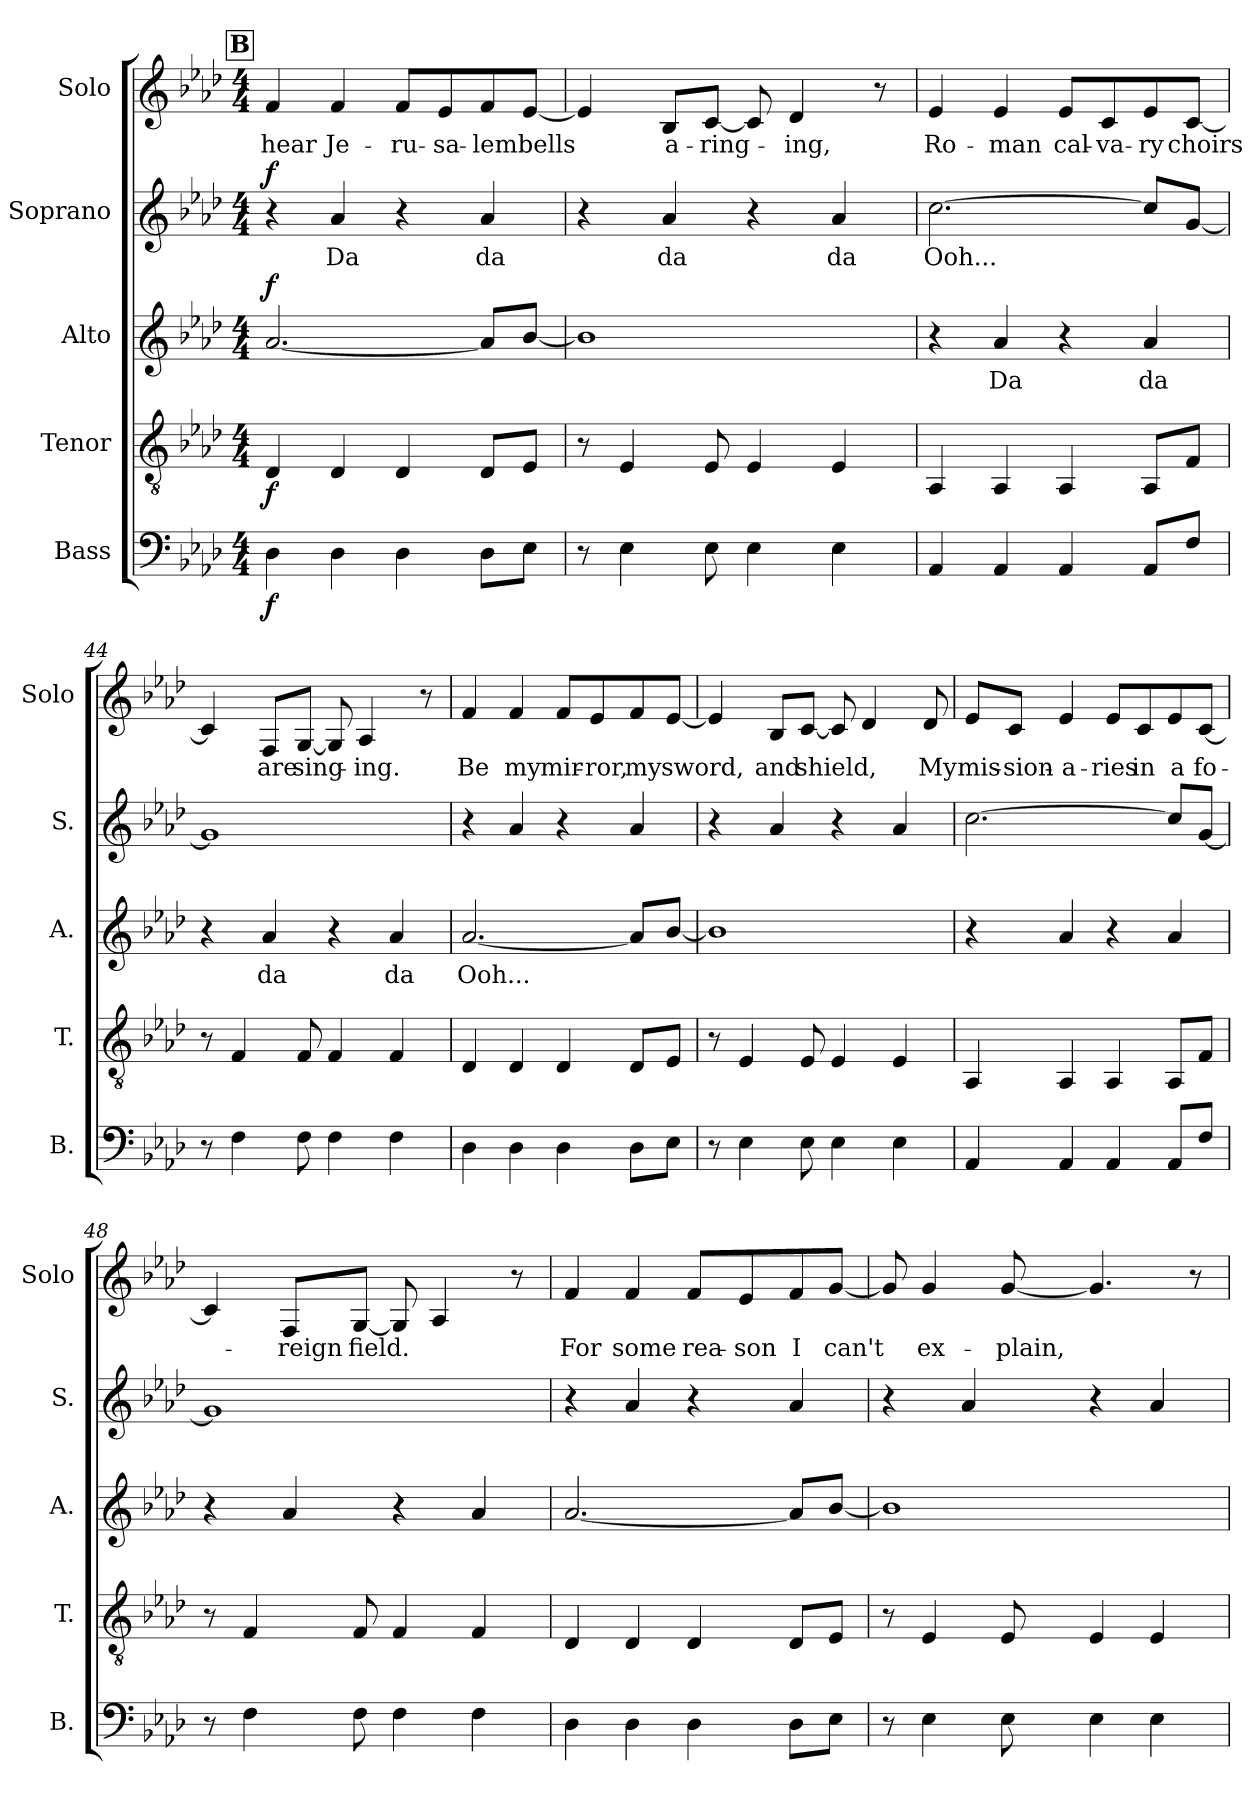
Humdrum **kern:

**kern	**dynam	**kern	**dynam	**kern	**text	**dynam	**kern	**text	**dynam	**kern	**text
*part5	*part5	*part4	*part4	*part3	*part3	*part3	*part2	*part2	*part2	*part1	*part1
*staff5	*staff5	*staff4	*staff4	*staff3	*staff3	*staff3	*staff2	*staff2	*staff2	*staff1	*staff1
*I"Bass	*	*I"Tenor	*	*I"Alto	*	*	*I"Soprano	*	*	*I"Solo	*
*I'B.	*	*I'T.	*	*I'A.	*	*	*I'S.	*	*	*I'Solo	*
*clefF4	*	*clefGv2	*	*clefG2	*	*	*clefG2	*	*	*clefG2	*
*k[b-e-a-d-]	*	*k[b-e-a-d-]	*	*k[b-e-a-d-]	*	*	*k[b-e-a-d-]	*	*	*k[b-e-a-d-]	*
*M4/4	*	*M4/4	*	*M4/4	*	*	*M4/4	*	*	*M4/4	*
!!LO:REH:place=s1:a:B:fs=14:t=B
=41	=41	=41	=41	=41	=41	=41	=41	=41	=41	=41	=41
!	!LO:DY:b	!	!LO:DY:b	!	!	!LO:DY:b	!	!	!LO:DY:b	!	!
4D-\	f	4D-/	f	[2.a-/	.	f	4r	.	f	4f/	hear
4D-\	.	4D-/	.	.	.	.	4a-/	Da	.	4f/	Je-
4D-\	.	4D-/	.	.	.	.	4r	.	.	8f/L	ru-
.	.	.	.	.	.	.	.	.	.	8e-/	-sa-
8D-\L	.	8D-/L	.	8a-/L]	.	.	4a-/	da	.	8f/	-lem
8E-\J	.	8E-/J	.	[8b-/J	.	.	.	.	.	[8e-/J	bells
=42	=42	=42	=42	=42	=42	=42	=42	=42	=42	=42	=42
8r	.	8r	.	1b-]	.	.	4r	.	.	4e-/]	.
4E-\	.	4E-/	.	.	.	.	.	.	.	.	.
.	.	.	.	.	.	.	4a-/	da	.	8B-/L	a-
8E-\	.	8E-/	.	.	.	.	.	.	.	[8c/J	-ring-
4E-\	.	4E-/	.	.	.	.	4r	.	.	8c/]	.
.	.	.	.	.	.	.	.	.	.	4d-/	-ing,
4E-\	.	4E-/	.	.	.	.	4a-/	da	.	.	.
.	.	.	.	.	.	.	.	.	.	8r	.
!!LO:PB:g=z
=43	=43	=43	=43	=43	=43	=43	=43	=43	=43	=43	=43
4AA-/	.	4AA-/	.	4r	.	.	[2.cc\	Ooh...	.	4e-/	Ro-
4AA-/	.	4AA-/	.	4a-/	Da	.	.	.	.	4e-/	-man
4AA-/	.	4AA-/	.	4r	.	.	.	.	.	8e-/L	cal-
.	.	.	.	.	.	.	.	.	.	8c/	-va-
8AA-/L	.	8AA-/L	.	4a-/	da	.	8cc/L]	.	.	8e-/	-ry
8F/J	.	8F/J	.	.	.	.	[8g/J	.	.	[8c/J	choirs
=44	=44	=44	=44	=44	=44	=44	=44	=44	=44	=44	=44
8r	.	8r	.	4r	.	.	1g]	.	.	4c/]	.
4F\	.	4F/	.	.	.	.	.	.	.	.	.
.	.	.	.	4a-/	da	.	.	.	.	8F/L	are
8F\	.	8F/	.	.	.	.	.	.	.	[8G/J	sing-
4F\	.	4F/	.	4r	.	.	.	.	.	8G/]	.
.	.	.	.	.	.	.	.	.	.	4A-/	-ing.
4F\	.	4F/	.	4a-/	da	.	.	.	.	.	.
.	.	.	.	.	.	.	.	.	.	8r	.
=45	=45	=45	=45	=45	=45	=45	=45	=45	=45	=45	=45
4D-\	.	4D-/	.	[2.a-/	Ooh...	.	4r	.	.	4f/	Be
4D-\	.	4D-/	.	.	.	.	4a-/	.	.	4f/	my
4D-\	.	4D-/	.	.	.	.	4r	.	.	8f/L	mir-
.	.	.	.	.	.	.	.	.	.	8e-/	-ror,
8D-\L	.	8D-/L	.	8a-/L]	.	.	4a-/	.	.	8f/	my
8E-\J	.	8E-/J	.	[8b-/J	.	.	.	.	.	[8e-/J	sword,
=46	=46	=46	=46	=46	=46	=46	=46	=46	=46	=46	=46
8r	.	8r	.	1b-]	.	.	4r	.	.	4e-/]	.
4E-\	.	4E-/	.	.	.	.	.	.	.	.	.
.	.	.	.	.	.	.	4a-/	.	.	8B-/L	and
8E-\	.	8E-/	.	.	.	.	.	.	.	[8c/J	shield,
4E-\	.	4E-/	.	.	.	.	4r	.	.	8c/]	.
.	.	.	.	.	.	.	.	.	.	4d-/	.
4E-\	.	4E-/	.	.	.	.	4a-/	.	.	.	.
.	.	.	.	.	.	.	.	.	.	8d-/	My
!!LO:LB:g=z
=47	=47	=47	=47	=47	=47	=47	=47	=47	=47	=47	=47
4AA-/	.	4AA-/	.	4r	.	.	[2.cc\	.	.	8e-/L	mis-
.	.	.	.	.	.	.	.	.	.	8c/J	-sion-
4AA-/	.	4AA-/	.	4a-/	.	.	.	.	.	4e-/	-a-
4AA-/	.	4AA-/	.	4r	.	.	.	.	.	8e-/L	-ries
.	.	.	.	.	.	.	.	.	.	8c/	in
8AA-/L	.	8AA-/L	.	4a-/	.	.	8cc/L]	.	.	8e-/	a
8F/J	.	8F/J	.	.	.	.	[8g/J	.	.	[8c/J	fo-
=48	=48	=48	=48	=48	=48	=48	=48	=48	=48	=48	=48
8r	.	8r	.	4r	.	.	1g]	.	.	4c/]	.
4F\	.	4F/	.	.	.	.	.	.	.	.	.
.	.	.	.	4a-/	.	.	.	.	.	8F/L	-reign
8F\	.	8F/	.	.	.	.	.	.	.	[8G/J	field.
4F\	.	4F/	.	4r	.	.	.	.	.	8G/]	.
.	.	.	.	.	.	.	.	.	.	4A-/	.
4F\	.	4F/	.	4a-/	.	.	.	.	.	.	.
.	.	.	.	.	.	.	.	.	.	8r	.
=49	=49	=49	=49	=49	=49	=49	=49	=49	=49	=49	=49
4D-\	.	4D-/	.	[2.a-/	.	.	4r	.	.	4f/	For
4D-\	.	4D-/	.	.	.	.	4a-/	.	.	4f/	some
4D-\	.	4D-/	.	.	.	.	4r	.	.	8f/L	rea-
.	.	.	.	.	.	.	.	.	.	8e-/	-son
8D-\L	.	8D-/L	.	8a-/L]	.	.	4a-/	.	.	8f/	I
8E-\J	.	8E-/J	.	[8b-/J	.	.	.	.	.	[8g/J	can't
=50	=50	=50	=50	=50	=50	=50	=50	=50	=50	=50	=50
8r	.	8r	.	1b-]	.	.	4r	.	.	8g/]	.
4E-\	.	4E-/	.	.	.	.	.	.	.	4g/	ex-
.	.	.	.	.	.	.	4a-/	.	.	.	.
8E-\	.	8E-/	.	.	.	.	.	.	.	[8g/	-plain,
4E-\	.	4E-/	.	.	.	.	4r	.	.	4.g/]	.
4E-\	.	4E-/	.	.	.	.	4a-/	.	.	.	.
.	.	.	.	.	.	.	.	.	.	8r	.
=	=	=	=	=	=	=	=	=	=	=	=
*-	*-	*-	*-	*-	*-	*-	*-	*-	*-	*-	*-
